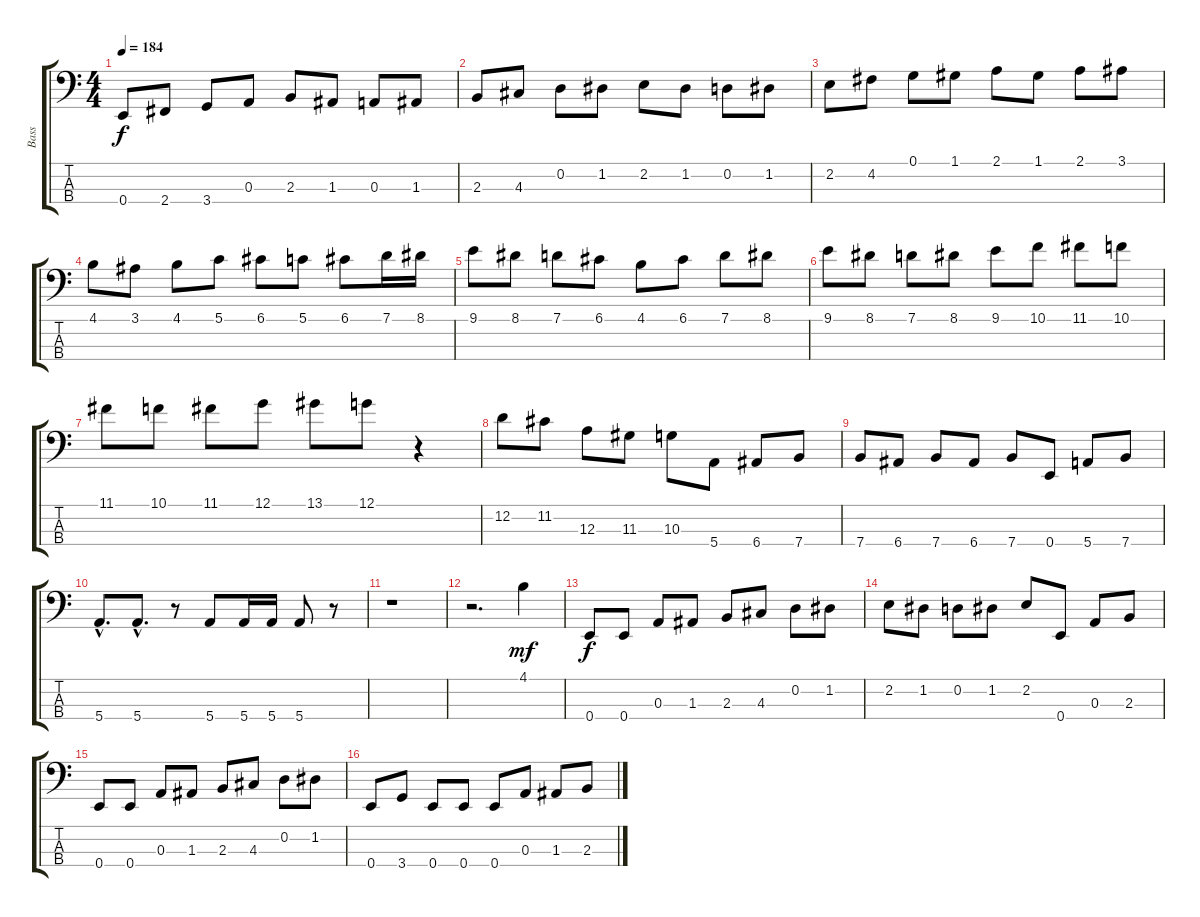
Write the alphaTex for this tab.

\track ("Bass" "Bass") {instrument electricbassfinger}
\staff {score tabs}
\tuning (G2 D2 A1 E1) {hide}
\ts (4 4)
\tempo 184
\clef f4
\ks c
0.4.8{dy f} 2.4.8 3.4.8 0.3.8 2.3.8 1.3.8 0.3.8 1.3.8 |
2.3.8 4.3.8 0.2.8 1.2.8 2.2.8 1.2.8 0.2.8 1.2.8 |
2.2.8 4.2.8 0.1.8 1.1.8 2.1.8 1.1.8 2.1.8 3.1.8 |
4.1.8 3.1.8 4.1.8 5.1.8 6.1.8 5.1.8 6.1.8 7.1.16 8.1.16 |
9.1.8 8.1.8 7.1.8 6.1.8 4.1.8 6.1.8 7.1.8 8.1.8 |
9.1.8 8.1.8 7.1.8 8.1.8 9.1.8 10.1.8 11.1.8 10.1.8 |
11.1.8 10.1.8 11.1.8 12.1.8 13.1.8 12.1.8 r.4 |
12.2.8 11.2.8 12.3.8 11.3.8 10.3.8 5.4.8 6.4.8 7.4.8 |
7.4.8 6.4.8 7.4.8 6.4.8 7.4.8 0.4.8 5.4.8 7.4.8 |
5.4{hac}.8{d} 5.4{hac}.8{d} r.8 5.4.8 5.4.16 5.4.16 5.4.8 r.8 |
r.1 |
r.2{d} 4.1.4{dy mf} |
0.4.8{dy f} 0.4.8 0.3.8 1.3.8 2.3.8 4.3.8 0.2.8 1.2.8 |
2.2.8 1.2.8 0.2.8 1.2.8 2.2.8 0.4.8 0.3.8 2.3.8 |
0.4.8 0.4.8 0.3.8 1.3.8 2.3.8 4.3.8 0.2.8 1.2.8 |
0.4.8 3.4.8 0.4.8 0.4.8 0.4.8 0.3.8 1.3.8 2.3.8
